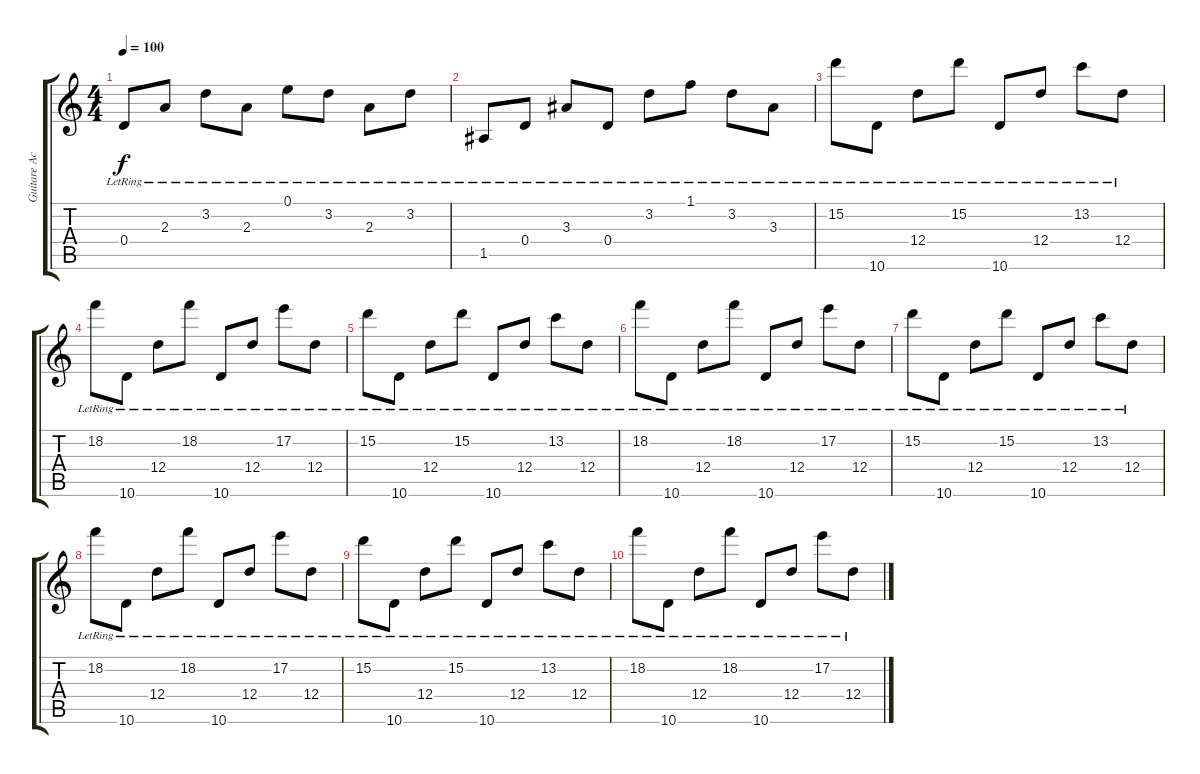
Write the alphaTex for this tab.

\track ("Guitare Acoustique " "Guitare Ac") {instrument electricguitarjazz}
\staff {score tabs}
\tuning (E4 B3 G3 D3 A2 E2) {hide}
\ts (4 4)
\tempo 100
\clef g2
\ks c
0.4{lr}.8{dy f} 2.3{lr}.8 3.2{lr}.8 2.3{lr}.8 0.1{lr}.8 3.2{lr}.8 2.3{lr}.8 3.2{lr}.8 |
1.5{lr}.8 0.4{lr}.8 3.3{lr}.8 0.4{lr}.8 3.2{lr}.8 1.1{lr}.8 3.2{lr}.8 3.3{lr}.8 |
15.2{lr}.8 10.6{lr}.8 12.4{lr}.8 15.2{lr}.8 10.6{lr}.8 12.4{lr}.8 13.2{lr}.8 12.4{lr}.8 |
18.2{lr}.8 10.6{lr}.8 12.4{lr}.8 18.2{lr}.8 10.6{lr}.8 12.4{lr}.8 17.2{lr}.8 12.4{lr}.8 |
15.2{lr}.8 10.6{lr}.8 12.4{lr}.8 15.2{lr}.8 10.6{lr}.8 12.4{lr}.8 13.2{lr}.8 12.4{lr}.8 |
18.2{lr}.8 10.6{lr}.8 12.4{lr}.8 18.2{lr}.8 10.6{lr}.8 12.4{lr}.8 17.2{lr}.8 12.4{lr}.8 |
15.2{lr}.8 10.6{lr}.8 12.4{lr}.8 15.2{lr}.8 10.6{lr}.8 12.4{lr}.8 13.2{lr}.8 12.4{lr}.8 |
18.2{lr}.8 10.6{lr}.8 12.4{lr}.8 18.2{lr}.8 10.6{lr}.8 12.4{lr}.8 17.2{lr}.8 12.4{lr}.8 |
15.2{lr}.8 10.6{lr}.8 12.4{lr}.8 15.2{lr}.8 10.6{lr}.8 12.4{lr}.8 13.2{lr}.8 12.4{lr}.8 |
18.2{lr}.8 10.6{lr}.8 12.4{lr}.8 18.2{lr}.8 10.6{lr}.8 12.4{lr}.8 17.2{lr}.8 12.4{lr}.8
